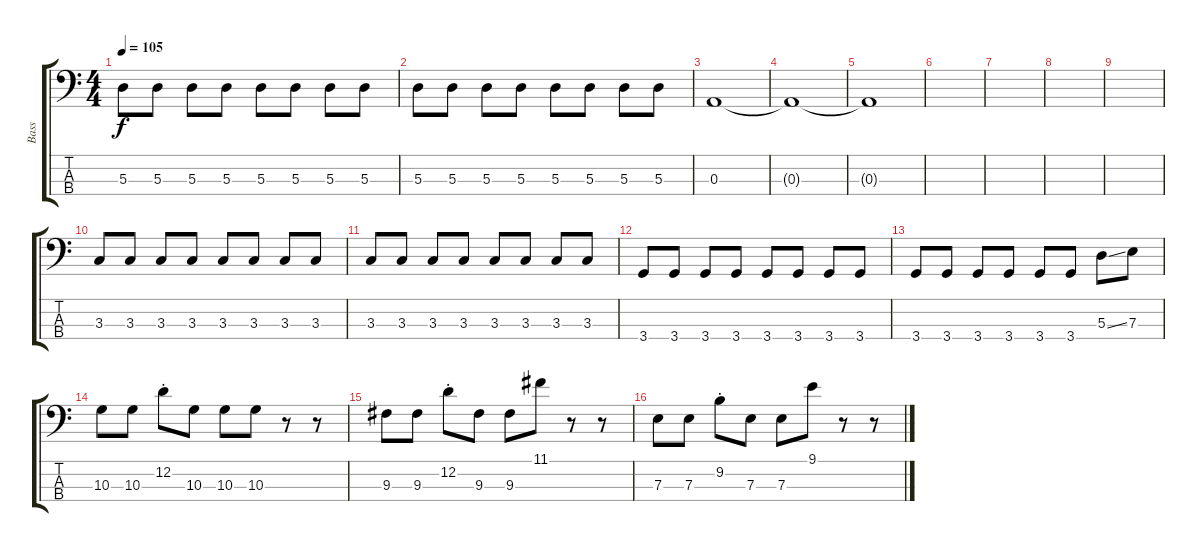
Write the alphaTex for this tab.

\track ("Bass" "Bass") {instrument electricbassfinger}
\staff {score tabs}
\tuning (G2 D2 A1 E1) {hide}
\ts (4 4)
\tempo 105
\clef f4
\ks c
5.3.8{dy f} 5.3.8 5.3.8 5.3.8 5.3.8 5.3.8 5.3.8 5.3.8 |
5.3.8 5.3.8 5.3.8 5.3.8 5.3.8 5.3.8 5.3.8 5.3.8 |
0.3.1 |
0.3{t}.1 |
0.3{t}.1 |
|
|
|
|
3.3.8 3.3.8 3.3.8 3.3.8 3.3.8 3.3.8 3.3.8 3.3.8 |
3.3.8 3.3.8 3.3.8 3.3.8 3.3.8 3.3.8 3.3.8 3.3.8 |
3.4.8 3.4.8 3.4.8 3.4.8 3.4.8 3.4.8 3.4.8 3.4.8 |
3.4.8 3.4.8 3.4.8 3.4.8 3.4.8 3.4.8 5.3{ss}.8 7.3.8 |
10.3.8 10.3.8 12.2{st}.8 10.3.8 10.3.8 10.3.8 r.8 r.8 |
9.3.8 9.3.8 12.2{st}.8 9.3.8 9.3.8 11.1.8 r.8 r.8 |
7.3.8 7.3.8 9.2{st}.8 7.3.8 7.3.8 9.1.8 r.8 r.8
